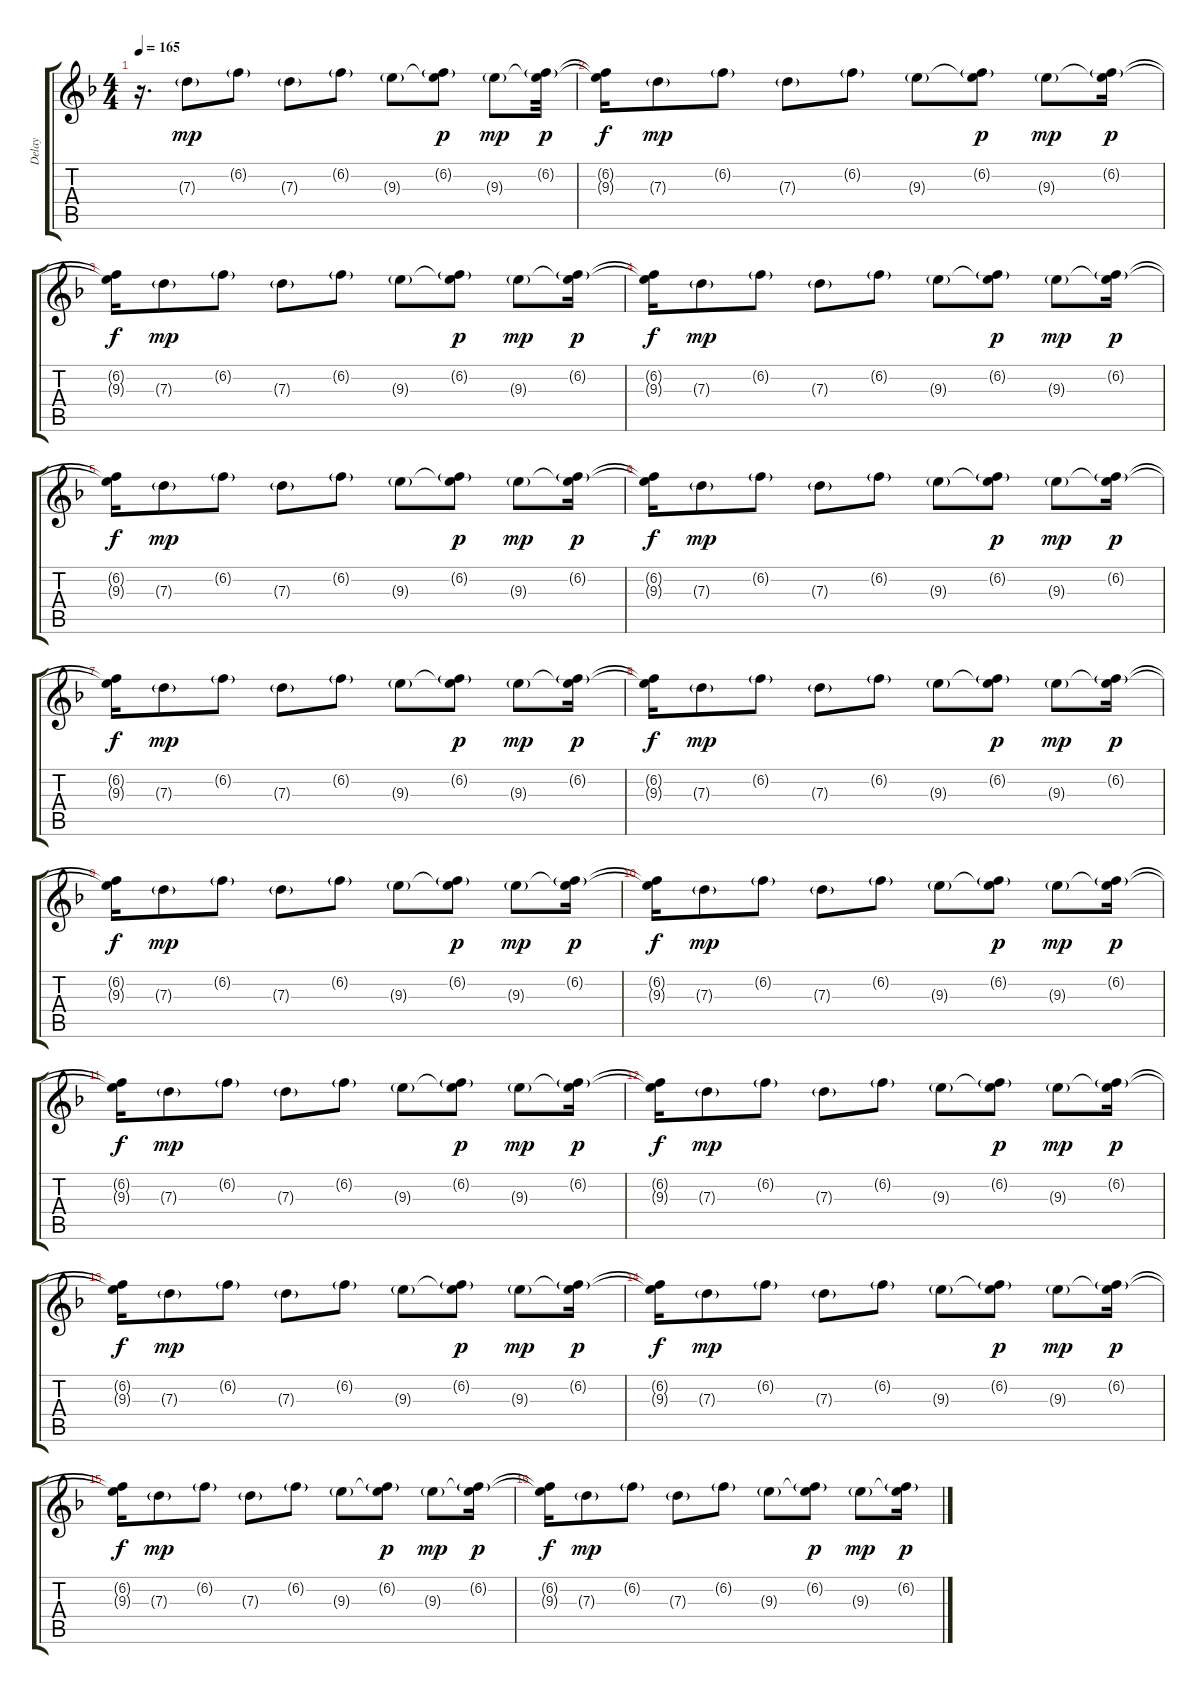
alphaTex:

\track ("Delay" "Delay") {instrument electricguitarclean}
\staff {score tabs}
\tuning (E4 B3 G3 D3 A2 E2) {hide}
\ts (4 4)
\tempo 165
\clef g2
\ks dminor
r.16{d dy mp instrument electricguitarclean} 7.3{g}.8 6.2{g}.8 7.3{g}.8 6.2{g}.8 9.3{g}.8 (6.2{g} 9.3{t}).8{dy p} 9.3{g}.8{dy mp} (6.2{g} 9.3{t}).32{dy p} |
(6.2{t} 9.3{t}).16{dy f} 7.3{g}.8{dy mp} 6.2{g}.8 7.3{g}.8 6.2{g}.8 9.3{g}.8 (6.2{g} 9.3{t}).8{dy p} 9.3{g}.8{dy mp} (6.2{g} 9.3{t}).16{dy p} |
(6.2{t} 9.3{t}).16{dy f} 7.3{g}.8{dy mp} 6.2{g}.8 7.3{g}.8 6.2{g}.8 9.3{g}.8 (6.2{g} 9.3{t}).8{dy p} 9.3{g}.8{dy mp} (6.2{g} 9.3{t}).16{dy p} |
(6.2{t} 9.3{t}).16{dy f} 7.3{g}.8{dy mp} 6.2{g}.8 7.3{g}.8 6.2{g}.8 9.3{g}.8 (6.2{g} 9.3{t}).8{dy p} 9.3{g}.8{dy mp} (6.2{g} 9.3{t}).16{dy p} |
(6.2{t} 9.3{t}).16{dy f} 7.3{g}.8{dy mp} 6.2{g}.8 7.3{g}.8 6.2{g}.8 9.3{g}.8 (6.2{g} 9.3{t}).8{dy p} 9.3{g}.8{dy mp} (6.2{g} 9.3{t}).16{dy p} |
(6.2{t} 9.3{t}).16{dy f} 7.3{g}.8{dy mp} 6.2{g}.8 7.3{g}.8 6.2{g}.8 9.3{g}.8 (6.2{g} 9.3{t}).8{dy p} 9.3{g}.8{dy mp} (6.2{g} 9.3{t}).16{dy p} |
(6.2{t} 9.3{t}).16{dy f} 7.3{g}.8{dy mp} 6.2{g}.8 7.3{g}.8 6.2{g}.8 9.3{g}.8 (6.2{g} 9.3{t}).8{dy p} 9.3{g}.8{dy mp} (6.2{g} 9.3{t}).16{dy p} |
(6.2{t} 9.3{t}).16{dy f} 7.3{g}.8{dy mp} 6.2{g}.8 7.3{g}.8 6.2{g}.8 9.3{g}.8 (6.2{g} 9.3{t}).8{dy p} 9.3{g}.8{dy mp} (6.2{g} 9.3{t}).16{dy p} |
(6.2{t} 9.3{t}).16{dy f} 7.3{g}.8{dy mp} 6.2{g}.8 7.3{g}.8 6.2{g}.8 9.3{g}.8 (6.2{g} 9.3{t}).8{dy p} 9.3{g}.8{dy mp} (6.2{g} 9.3{t}).16{dy p} |
(6.2{t} 9.3{t}).16{dy f} 7.3{g}.8{dy mp} 6.2{g}.8 7.3{g}.8 6.2{g}.8 9.3{g}.8 (6.2{g} 9.3{t}).8{dy p} 9.3{g}.8{dy mp} (6.2{g} 9.3{t}).16{dy p} |
(6.2{t} 9.3{t}).16{dy f} 7.3{g}.8{dy mp} 6.2{g}.8 7.3{g}.8 6.2{g}.8 9.3{g}.8 (6.2{g} 9.3{t}).8{dy p} 9.3{g}.8{dy mp} (6.2{g} 9.3{t}).16{dy p} |
(6.2{t} 9.3{t}).16{dy f} 7.3{g}.8{dy mp} 6.2{g}.8 7.3{g}.8 6.2{g}.8 9.3{g}.8 (6.2{g} 9.3{t}).8{dy p} 9.3{g}.8{dy mp} (6.2{g} 9.3{t}).16{dy p} |
(6.2{t} 9.3{t}).16{dy f} 7.3{g}.8{dy mp} 6.2{g}.8 7.3{g}.8 6.2{g}.8 9.3{g}.8 (6.2{g} 9.3{t}).8{dy p} 9.3{g}.8{dy mp} (6.2{g} 9.3{t}).16{dy p} |
(6.2{t} 9.3{t}).16{dy f} 7.3{g}.8{dy mp} 6.2{g}.8 7.3{g}.8 6.2{g}.8 9.3{g}.8 (6.2{g} 9.3{t}).8{dy p} 9.3{g}.8{dy mp} (6.2{g} 9.3{t}).16{dy p} |
(6.2{t} 9.3{t}).16{dy f} 7.3{g}.8{dy mp} 6.2{g}.8 7.3{g}.8 6.2{g}.8 9.3{g}.8 (6.2{g} 9.3{t}).8{dy p} 9.3{g}.8{dy mp} (6.2{g} 9.3{t}).16{dy p} |
(6.2{t} 9.3{t}).16{dy f} 7.3{g}.8{dy mp} 6.2{g}.8 7.3{g}.8 6.2{g}.8 9.3{g}.8 (6.2{g} 9.3{t}).8{dy p} 9.3{g}.8{dy mp} (6.2{g} 9.3{t}).16{dy p}
